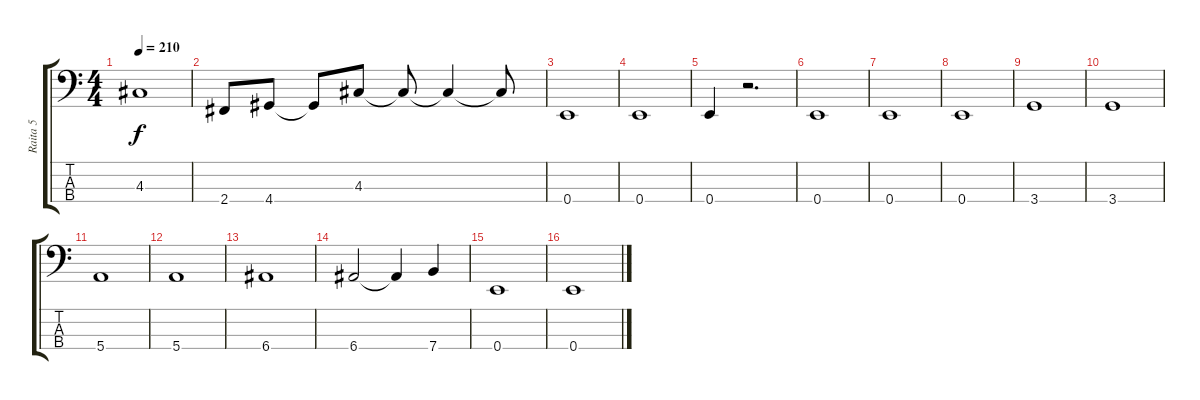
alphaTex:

\track ("Raita 5" "Raita 5") {instrument acousticguitarnylon}
\staff {score tabs}
\tuning (G2 D2 A1 E1) {hide}
\ts (4 4)
\tempo 210
\clef f4
\ks c
4.3.1{dy f} |
2.4.8 4.4.8 4.4{t}.8 4.3.8 4.3{t}.8 4.3{t}.4 4.3{t}.8 |
0.4.1 |
0.4.1 |
0.4.4 r.2{d} |
0.4.1 |
0.4.1 |
0.4.1 |
3.4.1 |
3.4.1 |
5.4.1 |
5.4.1 |
6.4.1 |
6.4.2 6.4{t}.4 7.4.4 |
0.4.1 |
0.4.1
